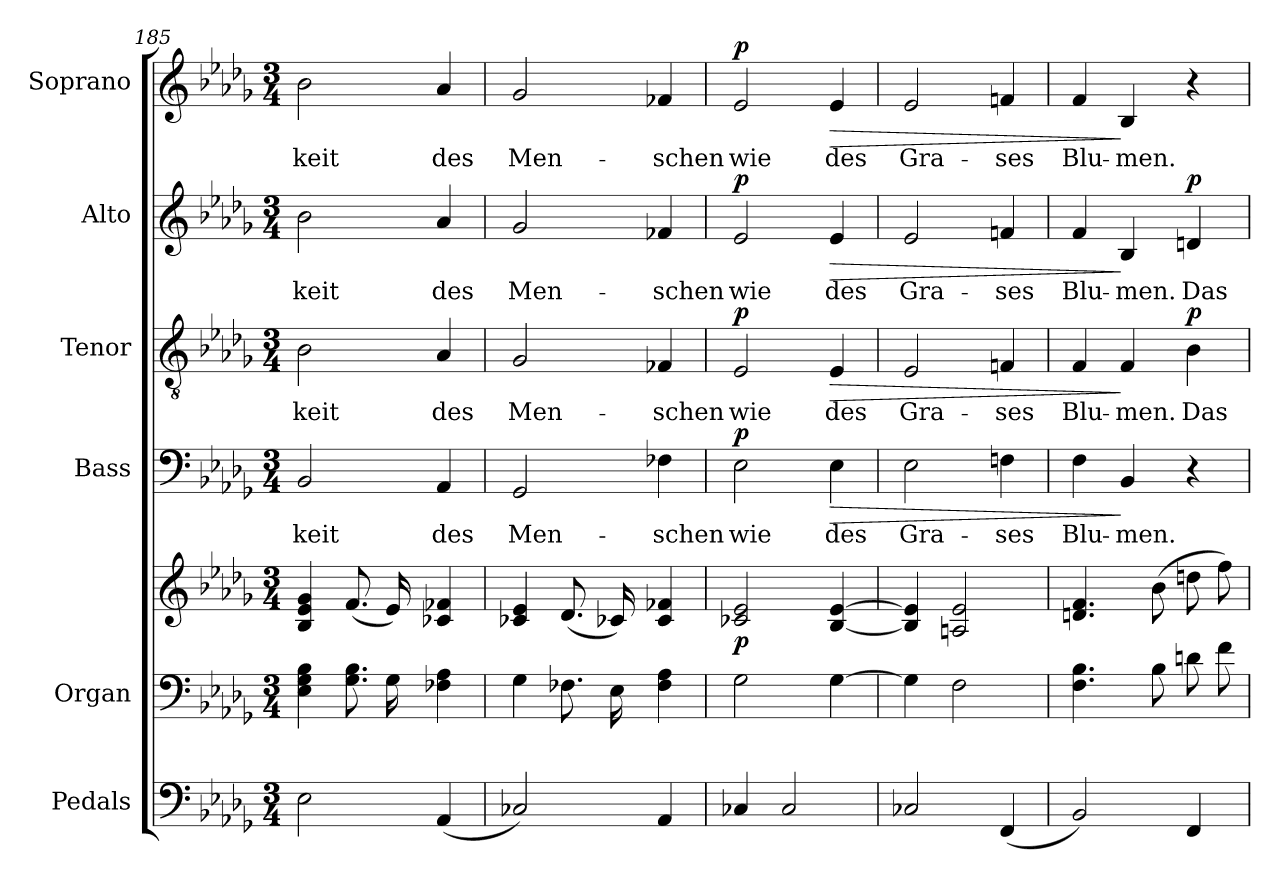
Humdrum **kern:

**kern	**kern	**kern	**dynam	**kern	**text	**dynam	**kern	**text	**dynam	**kern	**text	**dynam	**kern	**text	**dynam
*part6	*part5	*part5	*part5	*part4	*part4	*part4	*part3	*part3	*part3	*part2	*part2	*part2	*part1	*part1	*part1
*staff7	*staff6	*staff5	*staff5/6	*staff4	*staff4	*staff4	*staff3	*staff3	*staff3	*staff2	*staff2	*staff2	*staff1	*staff1	*staff1
*I"Pedals	*I"Organ	*	*	*I"Bass	*	*	*I"Tenor	*	*	*I"Alto	*	*	*I"Soprano	*	*
*	*I'Org.	*	*	*I'B.	*	*	*I'T.	*	*	*I'A.	*	*	*I'S.	*	*
!!LO:PB:g=z
*clefF4	*clefF4	*clefG2	*	*clefF4	*	*	*clefGv2	*	*	*clefG2	*	*	*clefG2	*	*
*	*	*	*	*	*	*	*ITrd7c12	*	*	*	*	*	*	*	*
*k[b-e-a-d-g-]	*k[b-e-a-d-g-]	*k[b-e-a-d-g-]	*	*k[b-e-a-d-g-]	*	*	*k[b-e-a-d-g-]	*	*	*k[b-e-a-d-g-]	*	*	*k[b-e-a-d-g-]	*	*
*b-:	*b-:	*b-:	*	*b-:	*	*	*b-:	*	*	*b-:	*	*	*b-:	*	*
*M3/4	*M3/4	*M3/4	*	*M3/4	*	*	*M3/4	*	*	*M3/4	*	*	*M3/4	*	*
=185	=185	=185	=185	=185	=185	=185	=185	=185	=185	=185	=185	=185	=185	=185	=185
!	!	!	!	!	!LO:LY:b:color=#000000	!	!	!	!	!	!	!	!	!	!
!	!	!	!	!	!	!	!	!LO:LY:b:color=#000000	!	!	!	!	!	!	!
!	!	!	!	!	!	!	!	!	!	!	!LO:LY:b:color=#000000	!	!	!	!
!	!	!	!	!	!	!	!	!	!	!	!	!	!	!LO:LY:b:color=#000000	!
2E-i\	4E-i\ 4G-i 4B-i	4B-i/ 4e-i 4g-i	.	2BB-i/	-keit	.	2BB-i\	-keit	.	2b-i\	-keit	.	2b-i\	-keit	.
.	8.G-i\ 8.B-i	(8.fi/	.	.	.	.	.	.	.	.	.	.	.	.	.
.	16G-i\	16e-i/)	.	.	.	.	.	.	.	.	.	.	.	.	.
!	!	!	!	!	!LO:LY:b:color=#000000	!	!	!	!	!	!	!	!	!	!
!	!	!	!	!	!	!	!	!LO:LY:b:color=#000000	!	!	!	!	!	!	!
!	!	!	!	!	!	!	!	!	!	!	!LO:LY:b:color=#000000	!	!	!	!
!	!	!	!	!	!	!	!	!	!	!	!	!	!	!LO:LY:b:color=#000000	!
(4AA-i/	4F-Xi\ 4A-i	4c-Xi/ 4f-Xi	.	4AA-i/	des	.	4AA-i/	des	.	4a-i/	des	.	4a-i/	des	.
=186	=186	=186	=186	=186	=186	=186	=186	=186	=186	=186	=186	=186	=186	=186	=186
!	!	!	!	!	!LO:LY:b:color=#000000	!	!	!	!	!	!	!	!	!	!
!	!	!	!	!	!	!	!	!LO:LY:b:color=#000000	!	!	!	!	!	!	!
!	!	!	!	!	!	!	!	!	!	!	!LO:LY:b:color=#000000	!	!	!	!
!	!	!	!	!	!	!	!	!	!	!	!	!	!	!LO:LY:b:color=#000000	!
2C-Xi/)	4G-i\	4c-Xi/ 4e-i	.	2GG-i/	Men-	.	2GG-i/	Men-	.	2g-i/	Men-	.	2g-i/	Men-	.
.	8.F-Xi\	(8.d-i/	.	.	.	.	.	.	.	.	.	.	.	.	.
.	16E-i\	16c-Xi/)	.	.	.	.	.	.	.	.	.	.	.	.	.
!	!	!	!	!	!LO:LY:b:color=#000000	!	!	!	!	!	!	!	!	!	!
!	!	!	!	!	!	!	!	!LO:LY:b:color=#000000	!	!	!	!	!	!	!
!	!	!	!	!	!	!	!	!	!	!	!LO:LY:b:color=#000000	!	!	!	!
!	!	!	!	!	!	!	!	!	!	!	!	!	!	!LO:LY:b:color=#000000	!
4AA-i/	4F-i\ 4A-i	4c-i/ 4f-Xi	.	4F-Xi\	-schen	.	4FF-Xi/	-schen	.	4f-Xi/	-schen	.	4f-Xi/	-schen	.
=187	=187	=187	=187	=187	=187	=187	=187	=187	=187	=187	=187	=187	=187	=187	=187
!	!	!	!	!	!LO:LY:b:color=#000000	!	!	!	!	!	!	!	!	!	!
!	!	!	!	!	!	!	!	!LO:LY:b:color=#000000	!	!	!	!	!	!	!
!	!	!	!	!	!	!	!	!	!	!	!LO:LY:b:color=#000000	!	!	!	!
!	!	!	!	!	!	!	!	!	!	!	!	!	!	!LO:LY:b:color=#000000	!
4C-Xi/	2G-i\	2c-Xi/ 2e-i	p	2E-i\	wie	p	2EE-i/	wie	p	2e-i/	wie	p	2e-i/	wie	p
2C-i/	.	.	.	.	.	.	.	.	.	.	.	.	.	.	.
!	!	!	!	!	!LO:LY:b:color=#000000	!LO:HP:b	!	!	!	!	!	!	!	!	!
!	!	!	!	!	!	!	!	!LO:LY:b:color=#000000	!LO:HP:b	!	!	!	!	!	!
!	!	!	!	!	!	!	!	!	!	!	!LO:LY:b:color=#000000	!LO:HP:b	!	!	!
!	!	!	!	!	!	!	!	!	!	!	!	!	!	!LO:LY:b:color=#000000	!LO:HP:b
.	[4G-i\	[4B-i/ [4e-i	.	4E-i\	des	>	4EE-i/	des	>	4e-i/	des	>	4e-i/	des	>
=188	=188	=188	=188	=188	=188	=188	=188	=188	=188	=188	=188	=188	=188	=188	=188
!	!	!	!	!	!LO:LY:b:color=#000000	!	!	!	!	!	!	!	!	!	!
!	!	!	!	!	!	!	!	!LO:LY:b:color=#000000	!	!	!	!	!	!	!
!	!	!	!	!	!	!	!	!	!	!	!LO:LY:b:color=#000000	!	!	!	!
!	!	!	!	!	!	!	!	!	!	!	!	!	!	!LO:LY:b:color=#000000	!
2C-Xi/	4G-i\]	4B-i/] 4e-i]	.	2E-i\	Gra-	.	2EE-i/	Gra-	.	2e-i/	Gra-	.	2e-i/	Gra-	.
.	2Fi\	2Ani/ 2e-i	.	.	.	.	.	.	.	.	.	.	.	.	.
!	!	!	!	!	!LO:LY:b:color=#000000	!	!	!	!	!	!	!	!	!	!
!	!	!	!	!	!	!	!	!LO:LY:b:color=#000000	!	!	!	!	!	!	!
!	!	!	!	!	!	!	!	!	!	!	!LO:LY:b:color=#000000	!	!	!	!
!	!	!	!	!	!	!	!	!	!	!	!	!	!	!LO:LY:b:color=#000000	!
(4FFi/	.	.	.	4Fni\	-ses	.	4FFni/	-ses	.	4fni/	-ses	.	4fni/	-ses	.
=189	=189	=189	=189	=189	=189	=189	=189	=189	=189	=189	=189	=189	=189	=189	=189
!	!	!	!	!	!LO:LY:b:color=#000000	!	!	!	!	!	!	!	!	!	!
!	!	!	!	!	!	!	!	!LO:LY:b:color=#000000	!	!	!	!	!	!	!
!	!	!	!	!	!	!	!	!	!	!	!LO:LY:b:color=#000000	!	!	!	!
!	!	!	!	!	!	!	!	!	!	!	!	!	!	!LO:LY:b:color=#000000	!
2BB-i/)	4.Fi\ 4.B-i	4.dni/ 4.fi	.	4Fi\	Blu-	.	4FFi/	Blu-	.	4fi/	Blu-	.	4fi/	Blu-	.
!	!	!	!	!	!LO:LY:b:color=#000000	!	!	!	!	!	!	!	!	!	!
!	!	!	!	!	!	!	!	!LO:LY:b:color=#000000	!	!	!	!	!	!	!
!	!	!	!	!	!	!	!	!	!	!	!LO:LY:b:color=#000000	!	!	!	!
!	!	!	!	!	!	!	!	!	!	!	!	!	!	!LO:LY:b:color=#000000	!
.	.	.	.	4BB-i/	-men.	]	4FFi/	-men.	]	4B-i/	-men.	]	4B-i/	-men.	]
.	8B-i\	(8b-i\	.	.	.	.	.	.	.	.	.	.	.	.	.
!	!	!	!	!	!	!	!	!LO:LY:b:color=#000000	!	!	!	!	!	!	!
!	!	!	!	!	!	!	!	!	!	!	!LO:LY:b:color=#000000	!	!	!	!
4FFi/	8dni\	8ddni\	.	4r	.	.	4BB-i\	Das	p	4dni/	Das	p	4r	.	.
.	8fi\	8ffi\)	.	.	.	.	.	.	.	.	.	.	.	.	.
=	=	=	=	=	=	=	=	=	=	=	=	=	=	=	=
*-	*-	*-	*-	*-	*-	*-	*-	*-	*-	*-	*-	*-	*-	*-	*-
